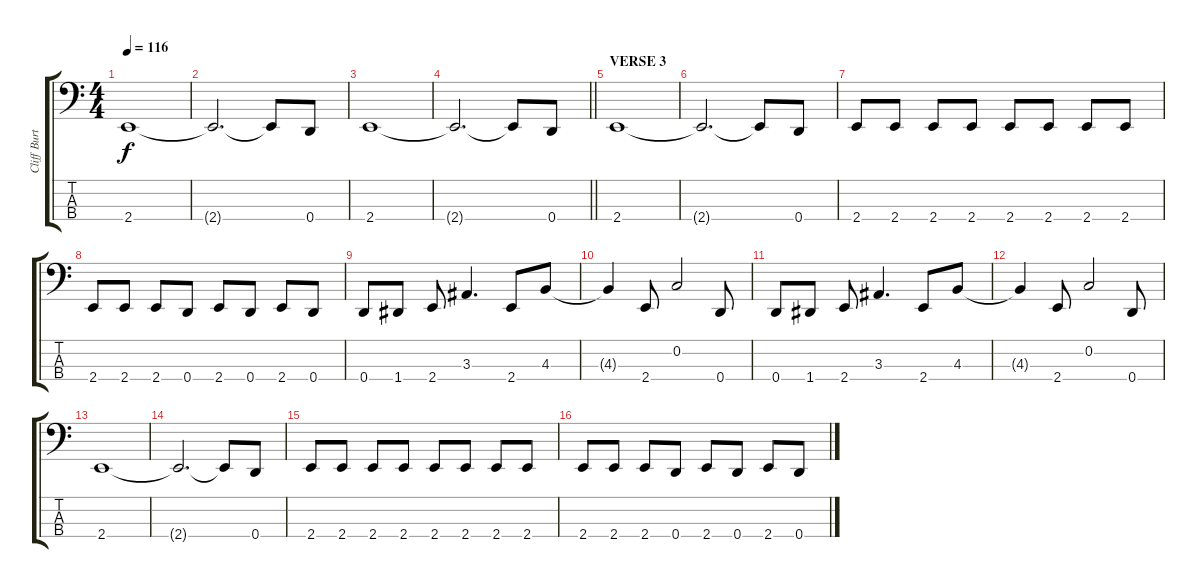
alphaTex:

\track ("Cliff Burton (Bass)" "Cliff Burt") {instrument electricbassfinger}
\staff {score tabs}
\tuning (F2 C2 G1 D1) {hide}
\ts (4 4)
\tempo 116
\clef f4
\ks c
2.4.1{dy f} |
2.4{t}.2{d} 2.4{t}.8 0.4.8 |
2.4.1 |
\barLineRight lightlight
2.4{t}.2{d} 2.4{t}.8 0.4.8 |
\section ("" "VERSE 3")
2.4.1 |
2.4{t}.2{d} 2.4{t}.8 0.4.8 |
2.4.8 2.4.8 2.4.8 2.4.8 2.4.8 2.4.8 2.4.8 2.4.8 |
2.4.8 2.4.8 2.4.8 0.4.8 2.4.8 0.4.8 2.4.8 0.4.8 |
0.4.8 1.4.8 2.4.8 3.3.4{d} 2.4.8 4.3.8 |
4.3{t}.4 2.4.8 0.2.2 0.4.8 |
0.4.8 1.4.8 2.4.8 3.3.4{d} 2.4.8 4.3.8 |
4.3{t}.4 2.4.8 0.2.2 0.4.8 |
2.4.1 |
2.4{t}.2{d} 2.4{t}.8 0.4.8 |
2.4.8 2.4.8 2.4.8 2.4.8 2.4.8 2.4.8 2.4.8 2.4.8 |
2.4.8 2.4.8 2.4.8 0.4.8 2.4.8 0.4.8 2.4.8 0.4.8
